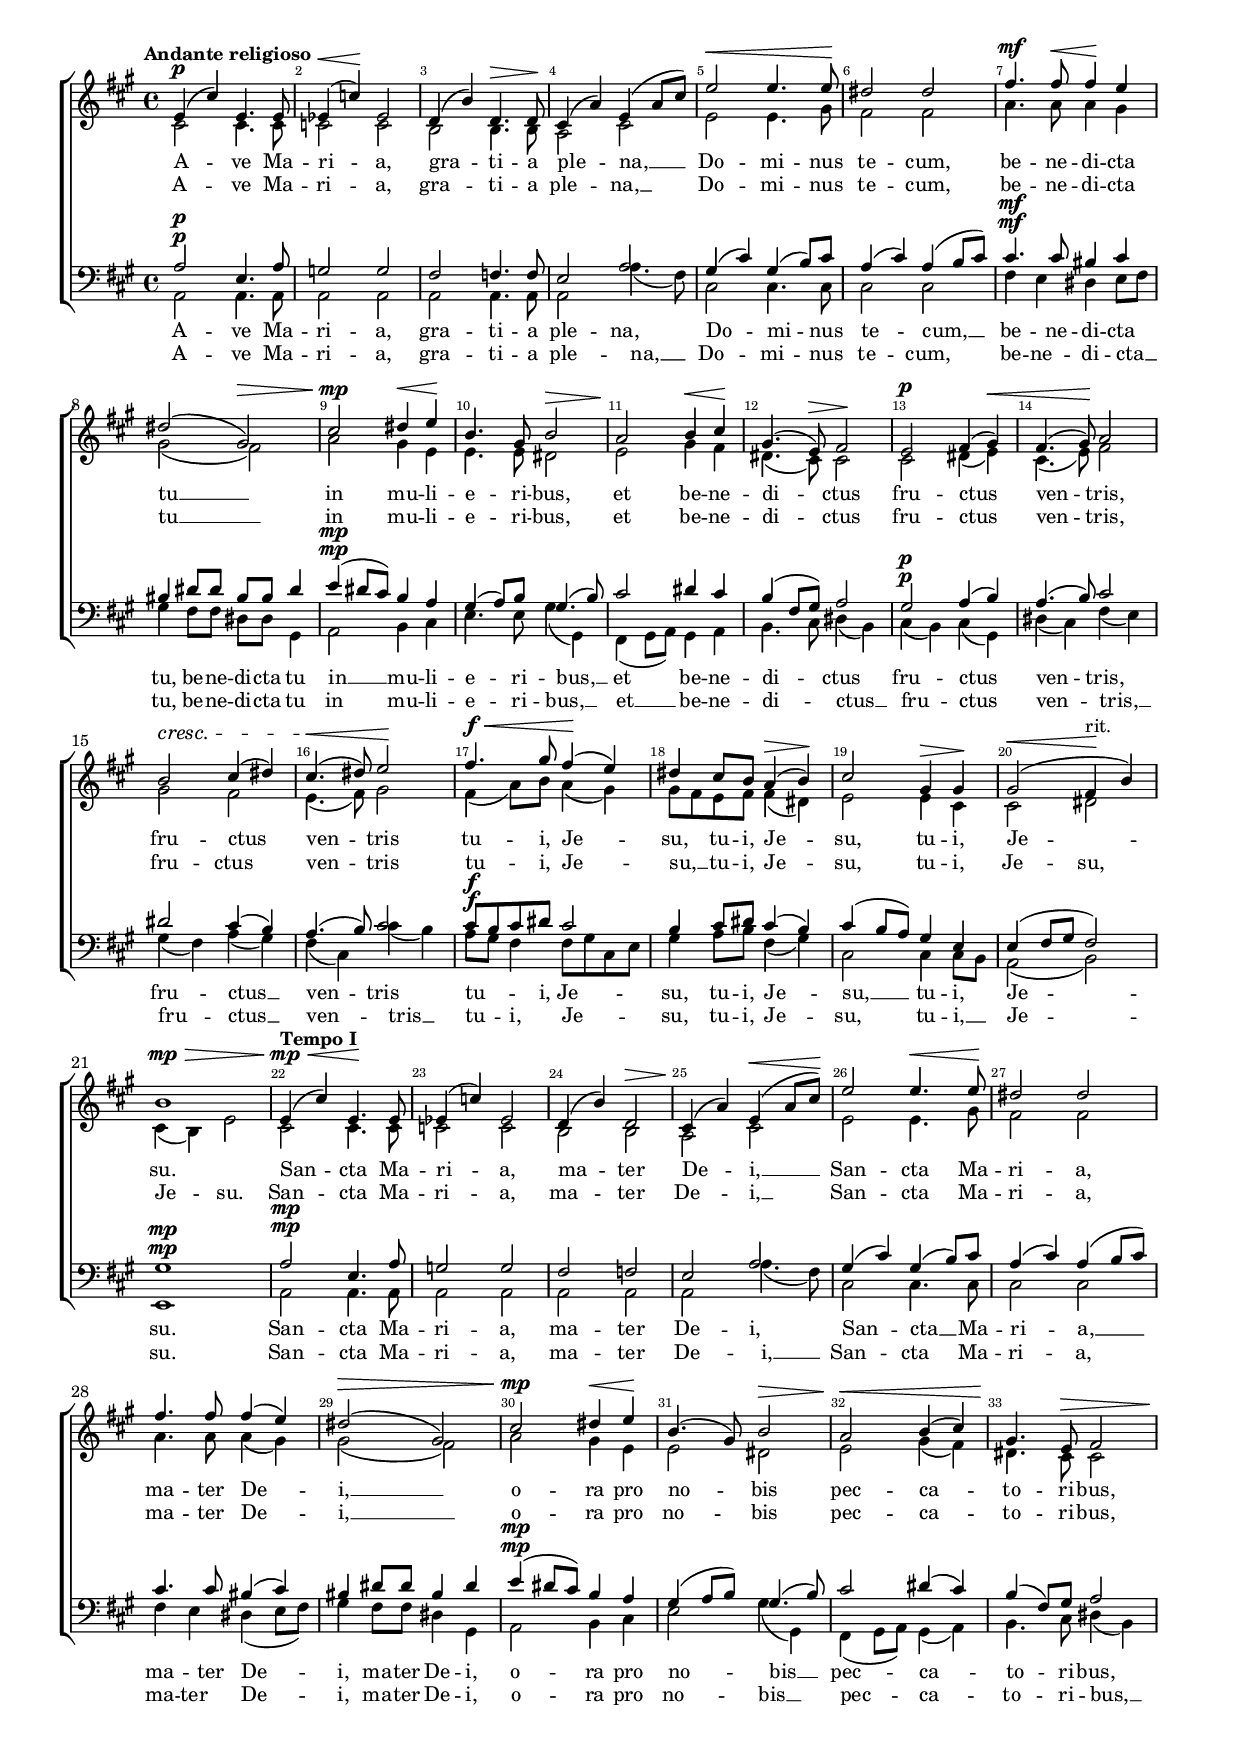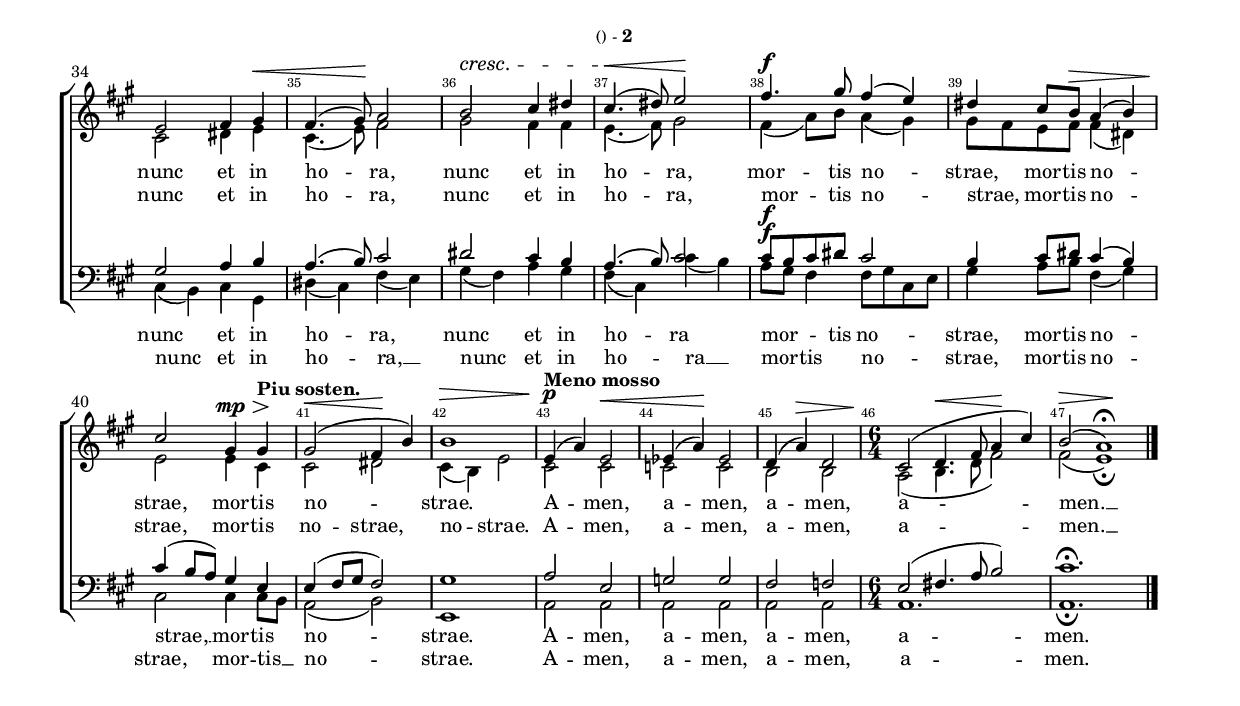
\version "2.16.1"
#(set-global-staff-size 16)

\paper {
  indent = 0 \mm
  left-margin = 12 \mm
  right-margin = 14 \mm
  %top-markup-spacing #'basic-distance = 5
  %markup-system-spacing #'basic-distance = 40
  %page-count =
  %system-count =
  oddHeaderMarkup = \markup \small \fill-line {
  \line {
    \on-the-fly #not-first-page \fromproperty #'header:title
    \on-the-fly #not-first-page \concat {
      "(" \fromproperty #'header:kompozytor-krotki ")"
    }
    \on-the-fly #not-first-page "-"
    \on-the-fly #print-page-number-check-first \normalsize \bold \fromproperty #'page:page-number-string
  }
}

evenHeaderMarkup = \markup \small \fill-line {
  \line {
    \on-the-fly #not-first-page \fromproperty #'header:title
    \on-the-fly #not-first-page \concat {
      "(" \fromproperty #'header:kompozytor-krotki ")"
    }
    \on-the-fly #not-first-page "-"
    \on-the-fly #print-page-number-check-first \normalsize \bold \fromproperty #'page:page-number-string
  }
}

oddFooterMarkup = \markup {
  \column {
    \fill-line {
      %% Tagline header field only on last page.
      \on-the-fly #last-page \tiny \fromproperty #'header:tagline
    }
  }
}

bookTitleMarkup = \markup {
  \fill-line \general-align #Y #-1 {
    \column {
      \fromproperty #'header:dedication
      \line {
        \bold \huge \magnify #2 \fromproperty #'header:title
        \hspace #1.5
        \bold \large \magnify #1.4 \fromproperty #'header:subtitle
        \hspace #1
        \bold \fromproperty #'header:subsubtitle
      }
      \fromproperty #'header:tlumaczenie
    }
    \right-column {
      \italic \fromproperty #'header:adres-biblijny
      \italic \fromproperty #'header:przygotowanie-nut
      \bold \fromproperty #'header:composer
      \bold \fromproperty #'header:arranger
      \bold \fromproperty #'header:poet
    }
  }
}

}

\header {
}

\version "2.16.1"

sopran = {
  \dynamicUp
  \tupletUp
  \clef treble

  \key a \major
  \time 4/4
  \voiceOne


  %partia sopranów
  \tempo "Andante religioso"
  e'4(^\p \melisma cis'') \melismaEnd e'4. e'8
  es'4 ( ^\< \melisma c'' )^\! \melismaEnd es'2
  d'4 ( \melisma b' )\melismaEnd d'4. ^\> d'8 ^\!
  cis'4 ( \melisma a' ) \melismaEnd  e' ( \melisma a'8 cis'') \melismaEnd
  e''2 ^\< e''4. e''8 ^\!
  dis''2 dis''
  fis''4. ^\mf fis''8 ^\< fis''4 ^\! e''
  dis''2 ( \melisma gis' ^\>)\melismaEnd
  cis'' ^\! ^\mp dis''4 ^\< e'' ^\!
  b'4. gis'8 b'2 ^\>
  a'2 ^\! b'4 ^\< cis'' ^\!
  gis'4. (\melisma e'8 ^\> )\melismaEnd fis'2 ^\!
  e'2 ^\p fis'4 (\melisma gis' ^\<)\melismaEnd
  fis'4. (\melisma gis'8^\!) \melismaEnd a'2
  b' ^\cresc cis''4 (\melisma dis'' ) \melismaEnd
  cis''4. (^\<\melisma dis''8) \melismaEnd e''2 ^\!
  fis''4. ^\f ^\<   gis''8  fis''4 ( ^\! \melisma e'')\melismaEnd
  dis''  cis''8 b' a'4( ^\>\melisma b' ^\!) \melismaEnd
  cis''2 gis'4 ^\> gis' ^\!
  gis'2 ( ^\< \melisma fis'4 ^\! ^"rit." b'  ) \melismaEnd
  b'1^\> ^\mp   % tutaj znaki dynamiczne rzeba poprawić bo nie sa dokładnie w tym miejscu co być powinny
  \tempo "Tempo I"
  e'4 (^\! ^\mp ^\< \melisma cis'' ) \melismaEnd e'4. ^\! e'8
  es'4 (\melisma c'') \melismaEnd es'2
  d'4 (\melisma b') \melismaEnd d'2 ^\>
  cis'4 ( ^\! \melisma  a' ) \melismaEnd e' (^\< \melisma  a'8 cis'' ^\! ) \melismaEnd
  e''2 e''4. ^\< e''8 ^\!
  dis''2 dis''
  fis''4. fis''8 fis''4 (\melisma e'') \melismaEnd
  dis''2  (^\> \melisma gis' ) \melismaEnd % od połowy taktu widełki
  cis'' ^\mp ^\! dis''4 ^\< e'' ^\!
  b'4. (\melisma gis'8) \melismaEnd b'2 ^\>
  a' ^\! ^\< b'4 (\melisma cis'') \melismaEnd
  gis'4. ^\! e'8 ^\> fis'2
  e' ^\! fis'4 gis' ^\<
  fis'4. ( \melisma   gis'8^\!) \melismaEnd a'2 % znów widełki
  b'2 ^\cresc cis''4 dis''4
  cis''4. (^\< \melisma dis''8 ) \melismaEnd e''2 ^\!
  fis''4. ^\f gis''8 fis''4 (\melisma e'')\melismaEnd
  dis'' cis''8 b' ^\> a'4 (\melisma b') \melismaEnd
  cis''2 ^\! gis'4 ^\>  ^\mp \tempo "Piu sosten." gis'4 ^\! % poprawić umiejscowienie znaków dynamicznych
  gis'2 (^\< \melisma fis'4 ^\! b') \melismaEnd
  b'1  ^\>
  \tempo "Meno mosso"  e'4 (^\p  a' ) \melismaEnd e'2 ^\<
  es'4 (\melisma a' ^\!) \melismaEnd es'2
  d'4 (\melisma a') ^\> \melismaEnd d'2
  \time 6/4 cis'2 ^\! ( \melisma d'4. ^\< fis'8  a'4 ^\! cis''4) \melismaEnd
  % w orginale chyba bład bo nie mozna sie doliczyc nutek --Dominika
  % Zuzia powiedziała, że pierwsza nuta powinna być półnutą --Janek
  b'2 (^\> \melisma a'1 ^\! \fermata )\melismaEnd \bar "|." %położenie fermaty jak dla s2 , trzeba dodać ostatni dzwiek s1
}
\addlyrics {
  A -- ve Ma -- ri -- a, gra -- ti -- a ple -- na, __
  Do -- mi -- nus te -- cum,
  be -- ne -- di -- cta tu __
  in mu -- li -- e -- ri -- bus,
  et be -- ne -- di -- ctus fru -- ctus
  ven -- tris, fru -- ctus ven -- tris
  tu -- i, Je -- su, tu -- i,
  Je -- su, tu -- i, Je -- su.
  San -- cta Ma -- ri -- a,
  ma -- ter De -- i, __
  San -- cta Ma -- ri -- a,
  ma -- ter De -- i, __
  o -- ra pro no -- bis
  pec -- ca -- to -- ri -- bus,
  nunc et in ho -- ra,
  nunc et in ho -- ra,
  mor -- tis no -- strae,
  mor -- tis no -- strae,
  mor -- tis no -- strae.
  A -- men, a -- men,
  a -- men, a -- men. __
}

\version "2.16.1"

alt = {
  \dynamicUp
  \tupletUp
  \clef treble
  \key a \major
  \time 4/4
  \voiceTwo

  % oznaczenia dynamiczne w parti sopranu
  cis'2 cis'4. cis'8
  c'2 c'
  b b4. b8
  a2 cis'
  e' e'4. gis'8
  fis'2 fis'
  a'4. a'8 a'4 gis'
  gis'2 (\melisma fis' )\melismaEnd
  a' gis'4 e'
  e'4. e'8 dis'2
  e' gis'4 fis'4
  dis'4. (\melisma cis'8) \melismaEnd cis'2 % w tym taskcie pozwoliłam sobie na własna korekte tekstu i wstawienie łuku co jest logiczne
  cis' dis'4 (\melisma e' ) \melismaEnd
  cis'4. ( \melisma e'8 ) \melismaEnd fis'2
  gis' fis'
  e'4. ( \melisma fis'8 ) \melismaEnd gis'2
  fis'4 ( \melisma a'8 ) \melismaEnd b' a'4 (\melisma gis' ) \melismaEnd
  gis'8 \melisma fis' \melismaEnd e' fis' fis'4 (\melisma dis' ) \melismaEnd
  e'2 e'4 cis'
  cis'2 dis'
  cis'4 ( \melisma b ) \melismaEnd e'2
  cis' cis'4. cis'8
  c'2 c'
  b b
  a cis'
  e' e'4. gis'8
  fis'2 fis'
  a'4. a'8 a'4 (\melisma gis' ) \melismaEnd
  gis'2 ( \melisma fis' ) \melismaEnd
  a' gis'4 e'4
  e'2 dis'
  e' gis'4 (\melisma fis' ) \melismaEnd
  dis'4. cis'8 cis'2
  cis' dis'4 e'
  cis'4. (\melisma e'8 ) \melismaEnd fis'2
  gis' fis'4 fis'
  e'4. (\melisma fis'8 ) \melismaEnd gis'2
  fis'4 (\melisma a'8 ) \melismaEnd b'  a'4 ( \melisma gis' ) \melismaEnd
  gis'8 \melisma fis'8 \melismaEnd e' fis' fis'4 ( \melisma dis' ) \melismaEnd
  e'2 e'4 cis'
  cis'2 dis'
  cis'4 ( \melisma b )\melismaEnd e'2
  cis'2 cis'
  c' c'
  b b
  \time 6/4 a2 (\melisma b4. d'8 fis'2) \melismaEnd
  % w orginale chyba bład bo nie mozna sie doliczyc nutek --Dominika
  % Zuzia powiedziała, że pierwsza nuta powinna być półnutą --Janek
  fis' (\melisma e'1\fermata  )  \melismaEnd \bar "|."
}
\addlyrics {

  A -- ve Ma -- ri -- a, gra -- ti -- a ple -- na, __
  Do -- mi -- nus te -- cum,
  be -- ne -- di -- cta tu __
  in mu -- li -- e -- ri -- bus,
  et be -- ne -- di -- ctus fru -- ctus
  ven -- tris, fru -- ctus ven -- tris
  tu -- i, Je -- su, __ tu -- i,
  Je -- su, tu -- i, Je -- su, Je -- su.
  San -- cta Ma -- ri -- a,
  ma -- ter De -- i, __
  San -- cta Ma -- ri -- a,
  ma -- ter De -- i, __
  o -- ra pro no -- bis
  pec -- ca -- to -- ri -- bus,
  nunc et in ho -- ra,
  nunc et in ho -- ra,
  mor -- tis no -- strae,
  mor -- tis no -- strae,
  mor -- tis no -- strae,
  no -- strae.
  A -- men, a -- men,
  a -- men, a -- men. __
}

\version "2.16.1"

tenor = \relative f {
  \dynamicUp
  \tupletUp
  \clef "treble_8"
  %\clef bass
  % podaj tonację, na przykład \key g \minor
  \key a \major
  % podaj metrum, na przykład \time 4/4
  \time 4/4
  % wpisz nuty:
  \voiceOne

  % Prawdopodobnie należałoby przenieść część
  % (całość?) dynamiki z górnej pięciolinii, ale nie
  % jestem tego pewna, więc umieszczam tylko
  % tę szczątkową z dolnej.

  a2\p e4. a8
  g2 g
  fis f4. f8
  e2 a
  gis4( cis) gis( b8) cis
  a4( cis) a( b8 cis)
  cis4.\mf cis8 bis4 cis
  bis dis8 dis bis bis dis4
  e\mp( dis8 cis) b4 a
  gis(a8) b gis4.( b8)

  % takt 11.
  cis2 dis4 cis
  b( fis8 gis) a2
  gis\p a4( b)
  a4.( b8) cis2
  dis cis4( b)
  a4.( b8) cis2
  cis8\f\melisma b cis\melismaEnd dis cis2
  b4 cis8 dis cis4( b)
  cis( b8 a) gis4 e
  e( fis8 gis fis2)
  gis1\mp

  % takt 22.
  a2\mp e4. a8
  g2 g
  fis f
  e2 a
  gis4(cis) gis( b8) cis
  a4(cis) a( b8 cis)
  cis4. cis8 bis4( cis)
  bis dis8 dis bis4 dis
  e\mp(dis8 cis) b4 a
  gis( a8 b) gis4.( b8)

  % takt 32.
  cis2 dis4( cis)
  b4( fis8) gis a2
  gis a4 b
  a4.( b8) cis2
  dis cis4 b
  a4.( b8) cis2
  cis8\f\melisma b cis\melismaEnd dis cis2
  b4 cis8 dis cis4( b)
  cis( b8 a) gis4 e
  e( fis8 gis fis2)
  gis1

  % takt 42.
  a2 e
  g g
  fis f
  \time 6/4
  e2( fis!4. a8 b2)
  % w orginale chyba bład bo nie mozna sie doliczyc nutek --Dominika
  % Zuzia powiedziała, że pierwsza nuta powinna być półnutą --Janek
  cis1.\fermata \bar "|."

}
\addlyrics {

  % wyrzuciłam przedłużenie ostatniej sylaby (__)
  % w przypadkach, gdy odnosiło się do basa.

  A -- ve Ma -- ri -- a, gra -- ti -- a ple -- na,
  Do -- mi -- nus te -- cum, __
  be -- ne -- di -- cta tu,
  be -- ne -- di -- cta tu
  in __ mu -- li -- e -- ri -- bus, __
  et be -- ne -- di -- ctus fru -- ctus
  ven -- tris, fru -- ctus __ ven -- tris
  tu -- i, Je -- su, tu -- i,
  Je -- su, __ tu -- i, Je -- su.

  % takt 22.
  San -- cta Ma -- ri -- a,
  ma -- ter De -- i,
  San -- cta __ Ma -- ri -- a, __
  ma -- ter De -- i, ma -- ter De -- i,
  o -- ra pro no -- bis __
  pec -- ca -- to -- ri -- bus,
  nunc et in ho -- ra,
  nunc et in ho -- ra
  mor -- tis no -- strae,
  mor -- tis no -- strae, __
  mor -- tis no -- strae.
  A -- men, a -- men,
  a -- men, a -- men.

}

\version "2.16.1"

bas = \relative f {
  \dynamicUp
  \tupletUp
  \clef bass
  % podaj tonację, na przykład \key g \minor
  \key a \major
  % podaj metrum, na przykład \time 4/4
  \time 4/4
  % wpisz nuty:
  \voiceTwo

  % Prawdopodobnie należałoby przenieść część
  % (całość?) dynamiki z górnej pięciolinii, ale nie
  % jestem tego pewna, więc umieszczam tylko
  % tę szczątkową z dolnej.

  a,2\p a4. a8
  a2 a
  a a4. a8
  a2 a'4.( fis8)
  cis2 cis4. cis8
  cis2 cis
  fis4\mf e dis e8\melisma fis\melismaEnd
  gis4 fis8 fis dis dis gis,4
  a2\mp b4 cis
  e4. e8 gis4( gis,)

  % takt 11.
  fis( gis8 a) gis4 a
  b4.\melisma cis8\melismaEnd dis4( b)
  cis\p( b) cis( gis)
  dis'( cis) fis( e)
  gis( fis) a( gis)
  fis( cis) cis'( b)
  a8\f\melisma gis\melismaEnd fis4 fis8\melisma gis cis, e\melismaEnd
  gis4 a8 b fis4( gis)
  cis,2 cis4 cis8\melisma b\melismaEnd
  a2( b)
  e,1\mp % !!! tu się dzielą basy, górny ma b !!!

  % takt 22.
  a2\mp a4. a8
  a2 a
  a a
  a2 a'4.( fis8)
  cis2 cis4. cis8
  cis2 cis
  fis4 e dis( e8 fis)
  gis4 fis8 fis dis4 gis,4
  a2\mp b4 cis
  e2 gis4( gis,)

  % takt 32.
  fis( gis8 a) gis4( a)
  b4. cis8 dis4( b)
  cis( b) cis gis
  dis'( cis) fis( e)
  gis( fis) a gis
  fis( cis) cis'( b)
  a8\f\melisma gis\melismaEnd fis4 fis8\melisma gis cis, e\melismaEnd
  gis4 a8 b fis4( gis)
  cis,2 cis4 cis8\melisma b\melismaEnd
  a2( b)
  e,1 % !!! tu się dzielą basy, górny ma b !!!

  % takt 42.
  a2 a
  a a
  a a
  \time 6/4
  a1.
  a\fermata \bar "|." % !!! tu się dzielą basy, górny ma e !!!

}
\addlyrics {

  % wyrzuciłam przedłużenie ostatniej sylaby (__)
  % w przypadkach, gdy odnosiło się do tenora.

  A -- ve Ma -- ri -- a, gra -- ti -- a ple -- na, __
  Do -- mi -- nus te -- cum,
  be -- ne -- di -- cta __ tu,
  be -- ne -- di -- cta tu
  in mu -- li -- e -- ri -- bus, __
  et __ be -- ne -- di -- ctus __ fru -- ctus
  ven -- tris, __ fru -- ctus __ ven -- tris __
  tu -- i, Je -- su, tu -- i,
  Je -- su, tu -- i, __ Je -- su.

  % takt 22.
  San -- cta Ma -- ri -- a,
  ma -- ter De -- i, __
  San -- cta Ma -- ri -- a,
  ma -- ter De -- i, ma -- ter De -- i,
  o -- ra pro no -- bis __
  pec -- ca -- to -- ri -- bus, __
  nunc et in ho -- ra, __
  nunc et in ho -- ra __
  mor -- tis no -- strae,
  mor -- tis no -- strae,
  mor -- tis __ no -- strae.
  A -- men, a -- men,
  a -- men, a -- men.

}


\score {
  \new ChoirStaff <<
    \new Staff = panie <<
      \new Voice = sopran {
        \sopran
      }
      \new Voice = alt {
        \alt
      }
    >>
    \new Staff = panowie <<
      \new Voice = tenor {
        \tenor
      }
      \new Voice = bas {
        \bas
      }
    >>
  >>

  % blok \layout zawiera ogólne ustawienia stylu
  \layout {
    \compressFullBarRests
    %\set Score.tempoHideNote = ##t

    \override Lyrics.VerticalAxisGroup
    #'nonstaff-unrelatedstaff-spacing #'padding = #0.5

    \override Score.BarNumber #'break-visibility = #'#(#f #t #t)

    \override Score.BarNumber #'self-alignment-X =
    #(lambda (grob)
       (let ((break-dir (ly:item-break-dir grob)))
         (set! (ly:grob-property grob 'self-alignment-X)
               (if (= break-dir RIGHT)
                   1
                   0))))

    \override Score.BarNumber #'stencil =
    #(lambda (grob)
       (let ((break-dir (ly:item-break-dir grob)))
         (set! (ly:grob-property grob 'font-size)
               (if (= break-dir RIGHT)
                   -1
                   -3))
         (ly:text-interface::print grob)))
  }
}
